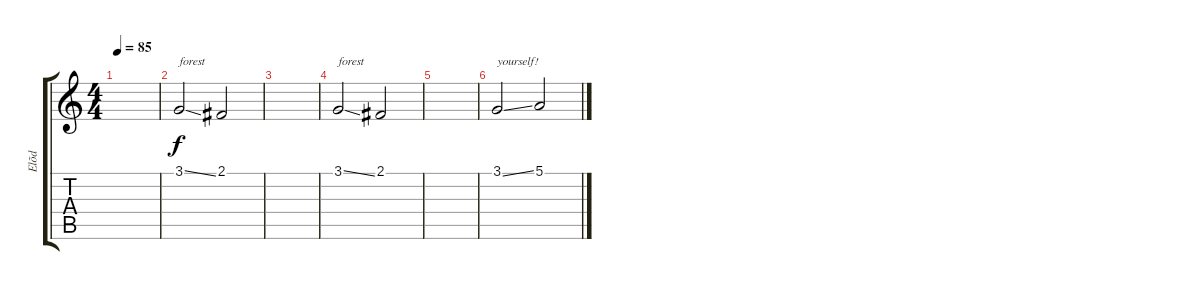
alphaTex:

\track ("Elõd" "Elõd") {instrument flute}
\staff {score tabs}
\tuning (E4 B3 G3 D3 A2 E2) {hide}
\ts (4 4)
\tempo 85
\clef g2
\ks c
|
3.1{ss}.2{txt "forest"} 2.1.2 |
|
3.1{ss}.2{txt "forest"} 2.1.2 |
|
3.1{ss}.2{txt "yourself!"} 5.1.2
